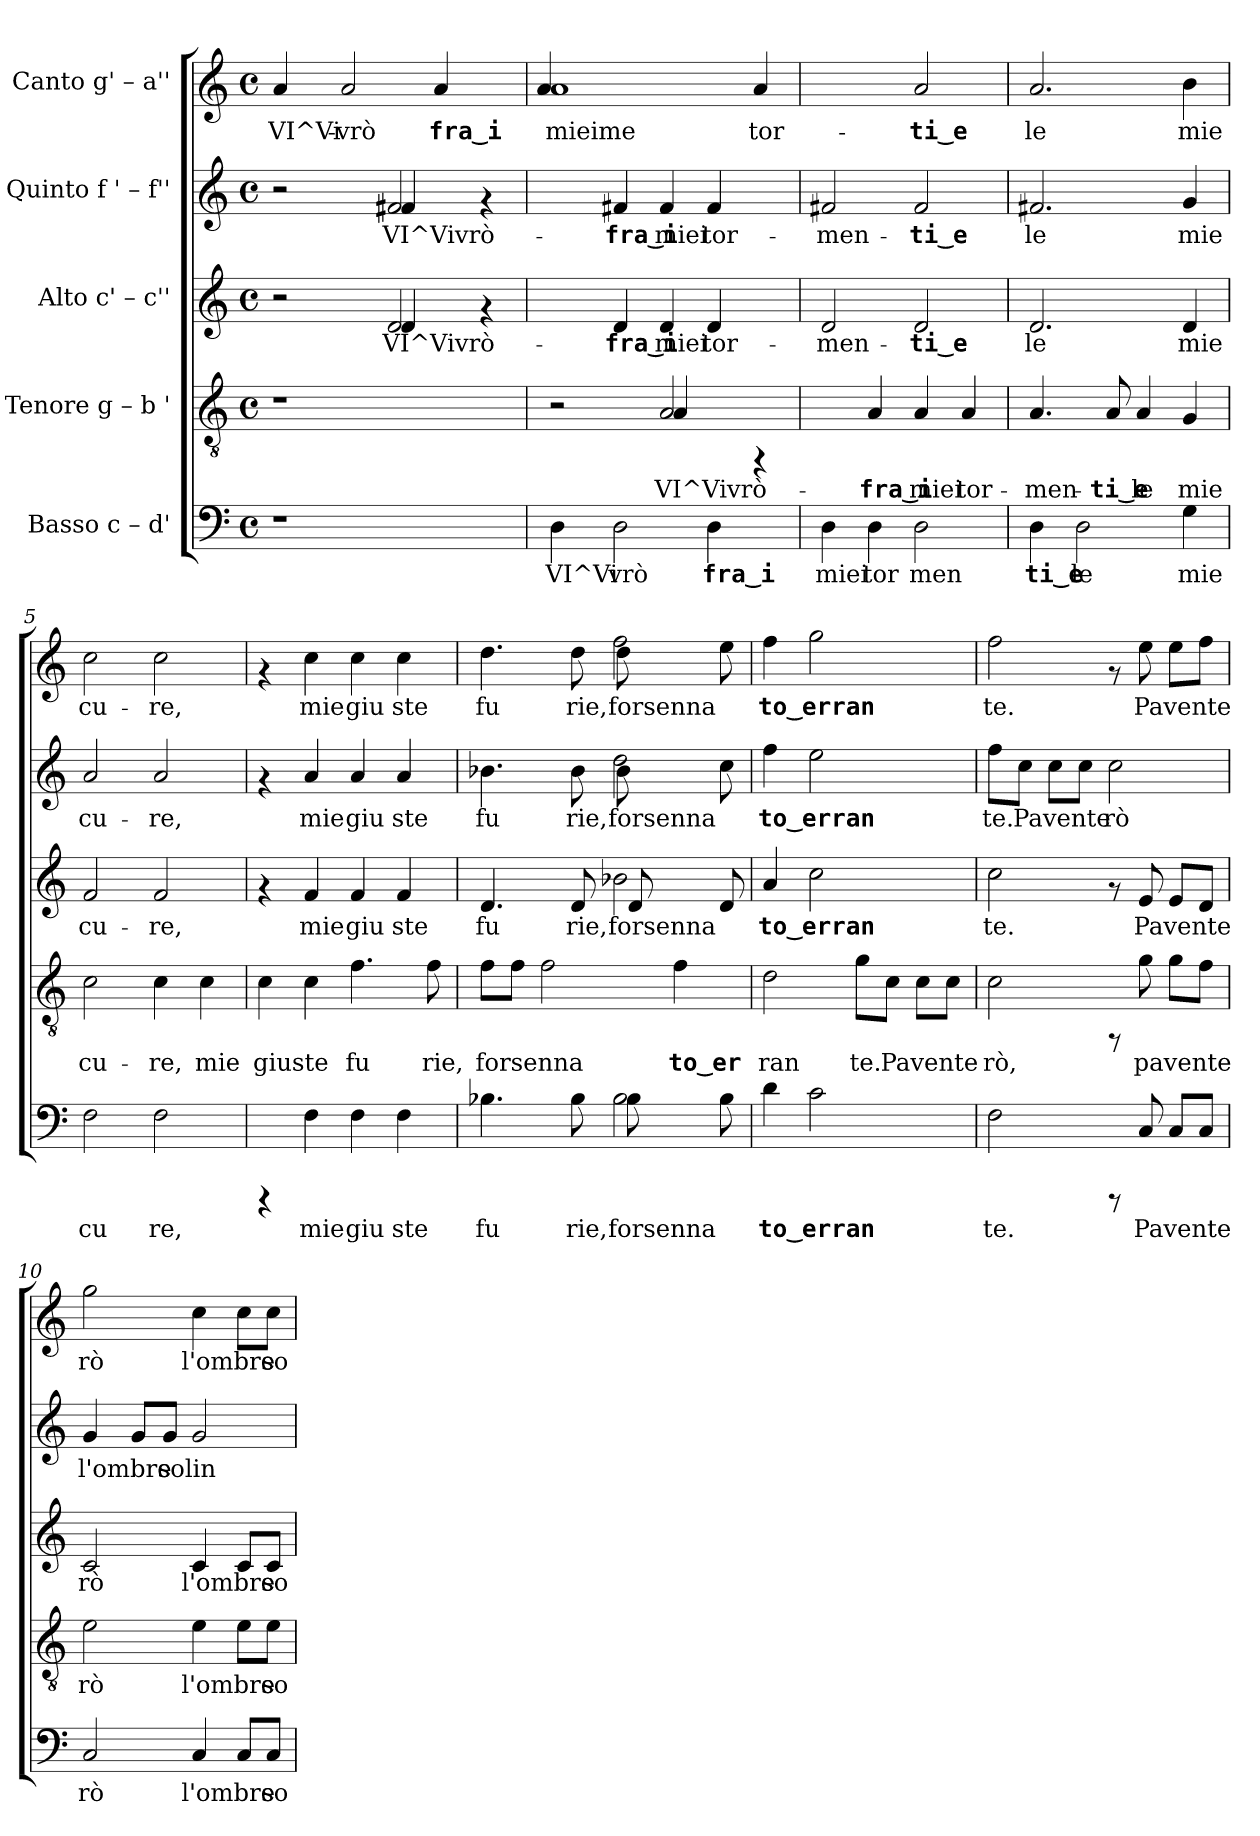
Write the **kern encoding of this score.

**kern	**text	**kern	**text	**kern	**text	**kern	**text	**kern	**text
*part5	*part5	*part4	*part4	*part3	*part3	*part2	*part2	*part1	*part1
*staff5	*staff5	*staff4	*staff4	*staff3	*staff3	*staff2	*staff2	*staff1	*staff1
*I"Basso  c – d'	*	*I"Tenore  g – b '	*	*I"Alto  c' – c''	*	*I"Quinto  f ' – f''	*	*I"Canto  g' – a''	*
!!LO:PB:g=z
*stria5	*	*stria5	*	*stria5	*	*stria5	*	*stria5	*
*clefF4	*	*clefGv2	*	*clefG2	*	*clefG2	*	*clefG2	*
*k[]	*	*k[]	*	*k[]	*	*k[]	*	*k[]	*
*C:	*	*C:	*	*C:	*	*C:	*	*C:	*
*M4/4	*	*M4/4	*	*M4/4	*	*M4/4	*	*M4/4	*
*met(c)	*	*met(c)	*	*met(c)	*	*met(c)	*	*met(c)	*
=1	=1	=1	=1	=1	=1	=1	=1	=1	=1
*	*	*	*	*^	*	*^	*	*	*
!	!	!	!	!	!	!	!	!	!	!	!LO:LY:b:rj
1r	.	1r	.	2r	2ryy	.	2r	2ryy	.	4a/	VI^Vi-
!	!	!	!	!	!	!	!	!	!	!	!LO:LY:b:rj
.	.	.	.	.	.	.	.	.	.	2a/	-vrò
!	!	!	!	!	!	!LO:LY:b:rj	!	!	!LO:LY:b:rj	!	!
.	.	.	.	2d/	4d/	VI^Vivrò-	2f#/	4f#X/	VI^Vivrò-	.	.
!	!	!	!	!	!	!	!	!	!	!	!LO:LY:b:rj
.	.	.	.	.	2ryy	.	.	2ryy	.	4a/	fra‿i
4ryy	.	4ryy	.	4rf	.	.	4rf	.	.	4ryy	.
*	*	*	*	*v	*v	*	*	*	*	*	*
*	*	*	*	*	*	*v	*v	*	*	*
=2	=2	=2	=2	=2	=2	=2	=2	=2	=2
!	!LO:LY:b:rj	!	!	!	!	!	!	!	!LO:LY:b:rj
*	*	*^	*	*	*	*	*	*^	*
4D\	VI^Vi	2r	2ryy	.	4ryy	.	4ryy	.	1a	4a/	mieime
!	!LO:LY:b:rj	!	!	!	!	!LO:LY:b:rj	!	!LO:LY:b:rj	!	!	!
2D\	vrò	.	.	.	4d/	-fra‿i	4f#X/	-fra‿i	.	1ryy	.
!	!	!	!	!LO:LY:b:rj	!	!LO:LY:b:rj	!	!LO:LY:b:rj	!	!	!
.	.	2A/	4A/	VI^Vivrò-	4d/	miei	4f#/	miei	.	.	.
!	!LO:LY:b:rj	!	!	!	!	!LO:LY:b:rj	!	!LO:LY:b:rj	!	!	!
4D\	fra‿i	.	2ryy	.	4d/	tor-	4f#/	tor-	.	.	.
!	!	!	!	!	!	!	!	!	!	!	!LO:LY:b:rj
4ryy	.	4rFF	.	.	4ryy	.	4ryy	.	4a/	.	tor-
*	*	*v	*v	*	*	*	*	*	*v	*v	*
=3	=3	=3	=3	=3	=3	=3	=3	=3	=3
!	!LO:LY:b:rj	!	!	!	!LO:LY:b:rj	!	!LO:LY:b:rj	!	!
4D\	miei	4ryy	.	2d/	-men-	2f#X/	-men-	2ryy	.
!	!LO:LY:b:rj	!	!LO:LY:b:rj	!	!	!	!	!	!
4D\	tor	4A/	-fra‿i	.	.	.	.	.	.
!	!LO:LY:b:rj	!	!LO:LY:b:rj	!	!LO:LY:b:rj	!	!LO:LY:b:rj	!	!LO:LY:b:rj
2D\	men	4A/	miei	2d/	-ti‿e	2f#/	-ti‿e	2a/	-ti‿e
!	!	!	!LO:LY:b:rj	!	!	!	!	!	!
.	.	4A/	tor-	.	.	.	.	.	.
=4	=4	=4	=4	=4	=4	=4	=4	=4	=4
!	!LO:LY:b:rj	!	!LO:LY:b:rj	!	!LO:LY:b:rj	!	!LO:LY:b:rj	!	!LO:LY:b:rj
4D\	ti‿e	4.A/	-men-	2.d/	le	2.f#X/	le	2.a/	le
!	!LO:LY:b:rj	!	!	!	!	!	!	!	!
2D\	le	.	.	.	.	.	.	.	.
!	!	!	!LO:LY:b:rj	!	!	!	!	!	!
.	.	8A/	-ti‿e	.	.	.	.	.	.
!	!	!	!LO:LY:b:rj	!	!	!	!	!	!
.	.	4A/	le	.	.	.	.	.	.
!	!LO:LY:b:rj	!	!LO:LY:b:rj	!	!LO:LY:b:rj	!	!LO:LY:b:rj	!	!LO:LY:b:rj
4G\	mie	4G/	mie	4d/	mie	4g/	mie	4b\	mie
=5	=5	=5	=5	=5	=5	=5	=5	=5	=5
!	!LO:LY:b:rj	!	!LO:LY:b:rj	!	!LO:LY:b:rj	!	!LO:LY:b:rj	!	!LO:LY:b:rj
2F\	cu	2c\	cu-	2f/	cu-	2a/	cu-	2cc\	cu-
!	!LO:LY:b:rj	!	!LO:LY:b:rj	!	!LO:LY:b:rj	!	!LO:LY:b:rj	!	!LO:LY:b:rj
2F\	re,	4c\	-re,	2f/	-re,	2a/	-re,	2cc\	-re,
!	!	!	!LO:LY:b:rj	!	!	!	!	!	!
.	.	4c\	mie	.	.	.	.	.	.
!!LO:LB:g=z
=6	=6	=6	=6	=6	=6	=6	=6	=6	=6
!	!	!	!LO:LY:b:rj	!	!	!	!	!	!
4rCCC	.	4c\	giuste	4rf	.	4rf	.	4rf	.
!	!LO:LY:b:rj	!	!LO:LY:b:rj	!	!LO:LY:b:rj	!	!LO:LY:b:rj	!	!LO:LY:b:rj
4F\	mie	4c\	.	4f/	mie	4a/	mie	4cc\	mie
!	!LO:LY:b:rj	!	!LO:LY:b:rj	!	!LO:LY:b:rj	!	!LO:LY:b:rj	!	!LO:LY:b:rj
4F\	giu	4.f\	fu	4f/	giu	4a/	giu	4cc\	giu
!	!LO:LY:b:rj	!	!	!	!LO:LY:b:rj	!	!LO:LY:b:rj	!	!LO:LY:b:rj
4F\	ste	.	.	4f/	ste	4a/	ste	4cc\	ste
!	!	!	!LO:LY:b:rj	!	!	!	!	!	!
.	.	8f\	rie,	.	.	.	.	.	.
=7	=7	=7	=7	=7	=7	=7	=7	=7	=7
!	!LO:LY:b:rj	!	!LO:LY:b:rj	!	!LO:LY:b:rj	!	!LO:LY:b:rj	!	!LO:LY:b:rj
*^	*	*	*	*^	*	*^	*	*^	*
4.B-X\	2ryy	fu	8f\L	forsenna	4.d/	2ryy	fu	4.b-X\	2ryy	fu	4.dd\	2ryy	fu
!	!	!	!	!LO:LY:b:rj	!	!	!	!	!	!	!	!	!
.	.	.	8f\J	.	.	.	.	.	.	.	.	.	.
!	!	!	!	!LO:LY:b:rj	!	!	!	!	!	!	!	!	!
.	.	.	2f\	.	.	.	.	.	.	.	.	.	.
!	!	!LO:LY:b:rj	!	!	!	!	!LO:LY:b:rj	!	!	!LO:LY:b:rj	!	!	!LO:LY:b:rj
8B-\	.	rie,	.	.	8d/	.	rie,	8b-\	.	rie,	8dd\	.	rie,
!	!	!LO:LY:b:rj	!	!	!	!	!LO:LY:b:rj	!	!	!LO:LY:b:rj	!	!	!LO:LY:b:rj
2B-\	8B-\	forsenna	.	.	2b-X\	8d/	forsenna	2dd\	8b-\	forsenna	2ff\	8dd\	forsenna
.	2ryy	.	.	.	.	2ryy	.	.	2ryy	.	.	2ryy	.
!	!	!	!	!LO:LY:b:rj	!	!	!	!	!	!	!	!	!
.	.	.	4f\	to‿er	.	.	.	.	.	.	.	.	.
!	!	!LO:LY:b:rj	!	!	!	!	!LO:LY:b:rj	!	!	!LO:LY:b:rj	!	!	!LO:LY:b:rj
8B-\	.	.	8ryy	.	8d/	.	.	8cc\	.	.	8ee\	.	.
*	*	*	*	*	*v	*v	*	*	*	*	*v	*v	*
*v	*v	*	*	*	*	*	*v	*v	*	*	*
=8	=8	=8	=8	=8	=8	=8	=8	=8	=8
!	!LO:LY:b:rj	!	!LO:LY:b:rj	!	!LO:LY:b:rj	!	!LO:LY:b:rj	!	!LO:LY:b:rj
4d\	to‿erran	2d\	ran	4a/	to‿erran	4ff\	to‿erran	4ff\	to‿erran
!	!LO:LY:b:rj	!	!	!	!LO:LY:b:rj	!	!LO:LY:b:rj	!	!LO:LY:b:rj
2c\	.	.	.	2cc\	.	2ee\	.	2gg\	.
!	!	!	!LO:LY:b:rj	!	!	!	!	!	!
.	.	8g\L	te.	.	.	.	.	.	.
!	!	!	!LO:LY:b:rj	!	!	!	!	!	!
.	.	8c\J	Pavente	.	.	.	.	.	.
!	!	!	!LO:LY:b:rj	!	!	!	!	!	!
4ryy	.	8c\L	.	4ryy	.	4ryy	.	4ryy	.
!	!	!	!LO:LY:b:rj	!	!	!	!	!	!
.	.	8c\J	.	.	.	.	.	.	.
=9	=9	=9	=9	=9	=9	=9	=9	=9	=9
!	!LO:LY:b:rj	!	!LO:LY:b:rj	!	!LO:LY:b:rj	!	!LO:LY:b:rj	!	!LO:LY:b:rj
2F\	te.	2c\	rò,	2cc\	te.	8ff\L	te.	2ff\	te.
!	!	!	!	!	!	!	!LO:LY:b:rj	!	!
.	.	.	.	.	.	8cc\J	Pavente	.	.
!	!	!	!	!	!	!	!LO:LY:b:rj	!	!
.	.	.	.	.	.	8cc\L	.	.	.
!	!	!	!	!	!	!	!LO:LY:b:rj	!	!
.	.	.	.	.	.	8cc\J	.	.	.
!	!	!	!	!	!	!	!LO:LY:b:rj	!	!
8rCCC	.	8rFF	.	8rf	.	2cc\	rò	8rf	.
!	!LO:LY:b:rj	!	!LO:LY:b:rj	!	!LO:LY:b:rj	!	!	!	!LO:LY:b:rj
8C/	Pavente	8g\	pavente	8e/	Pavente	.	.	8ee\	Pavente
!	!LO:LY:b:rj	!	!LO:LY:b:rj	!	!LO:LY:b:rj	!	!	!	!LO:LY:b:rj
8C/L	.	8g\L	.	8e/L	.	.	.	8ee\L	.
!	!LO:LY:b:rj	!	!LO:LY:b:rj	!	!LO:LY:b:rj	!	!	!	!LO:LY:b:rj
8C/J	.	8f\J	.	8d/J	.	.	.	8ff\J	.
=10	=10	=10	=10	=10	=10	=10	=10	=10	=10
!	!LO:LY:b:rj	!	!LO:LY:b:rj	!	!LO:LY:b:rj	!	!LO:LY:b:rj	!	!LO:LY:b:rj
2C/	rò	2e\	rò	2c/	rò	4g/	l'ombre	2gg\	rò
!	!	!	!	!	!	!	!LO:LY:b:rj	!	!
.	.	.	.	.	.	8g/L	.	.	.
!	!	!	!	!	!	!	!LO:LY:b:rj	!	!
.	.	.	.	.	.	8g/J	solin	.	.
!	!LO:LY:b:rj	!	!LO:LY:b:rj	!	!LO:LY:b:rj	!	!LO:LY:b:rj	!	!LO:LY:b:rj
4C/	l'ombre	4e\	l'ombre	4c/	l'ombre	2g/	.	4cc\	l'ombre
!	!LO:LY:b:rj	!	!LO:LY:b:rj	!	!LO:LY:b:rj	!	!	!	!LO:LY:b:rj
8C/L	.	8e\L	.	8c/L	.	.	.	8cc\L	.
!	!LO:LY:b:rj	!	!LO:LY:b:rj	!	!LO:LY:b:rj	!	!	!	!LO:LY:b:rj
8C/J	so	8e\J	so	8c/J	so	.	.	8cc\J	so
=	=	=	=	=	=	=	=	=	=
*-	*-	*-	*-	*-	*-	*-	*-	*-	*-
